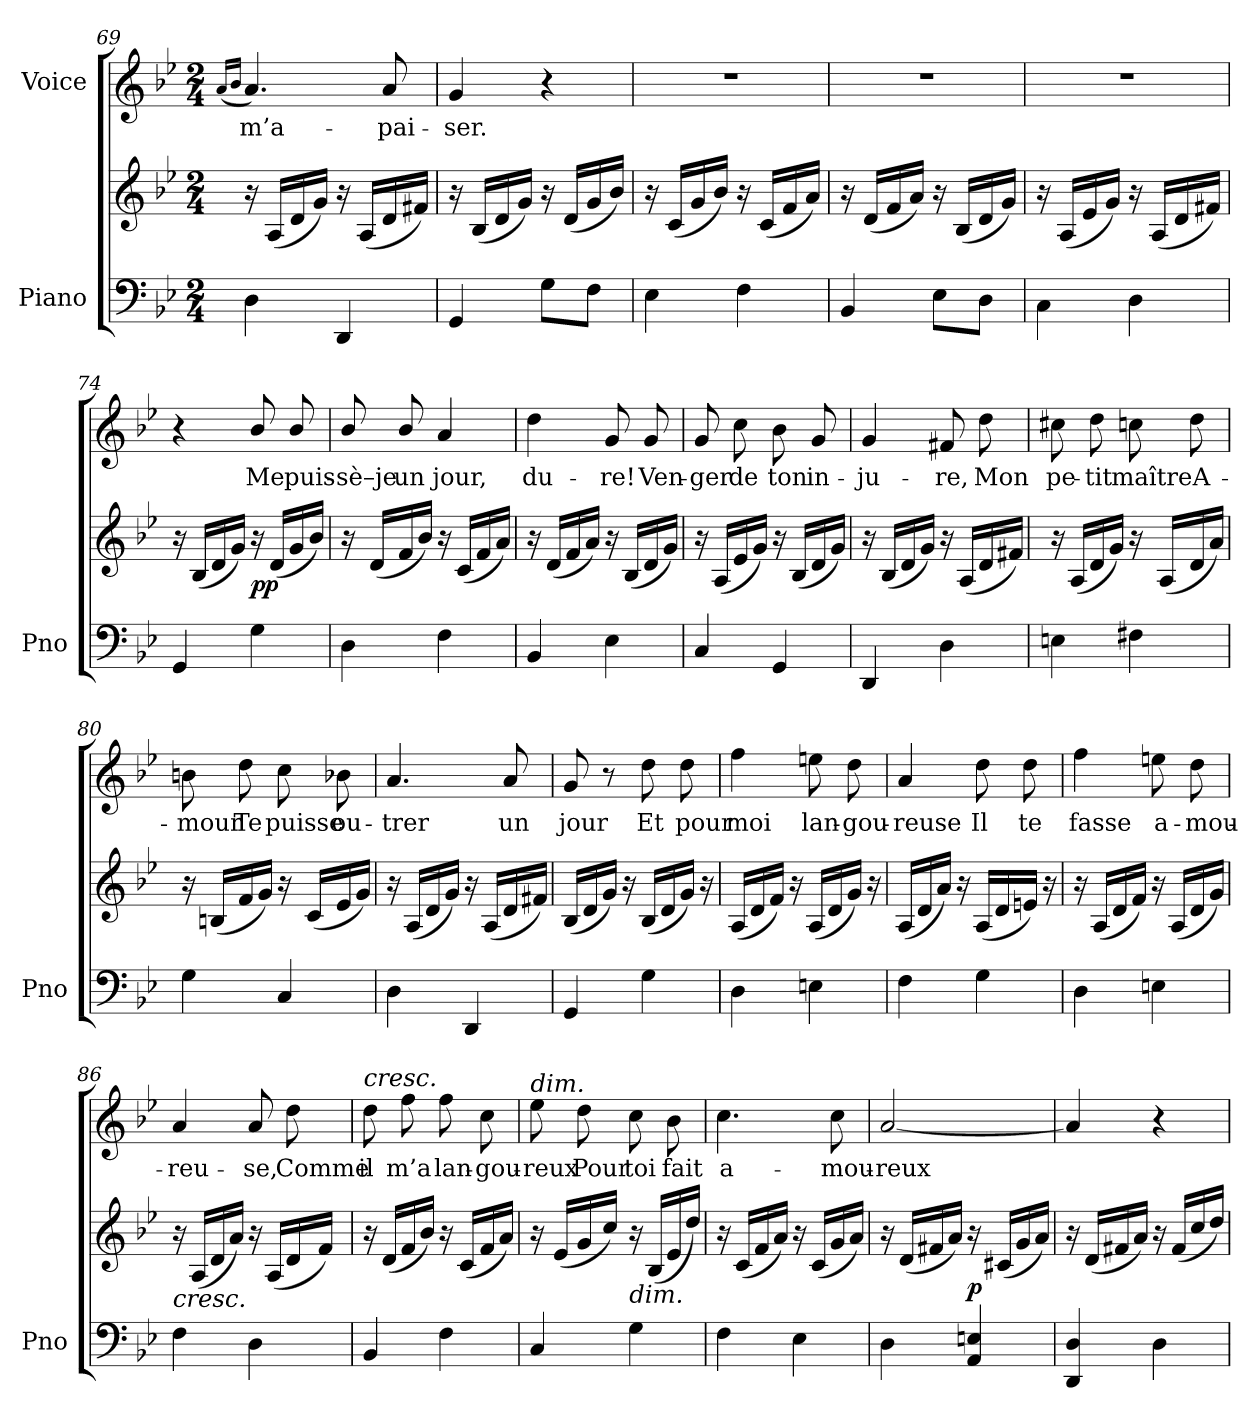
**kern	**kern	**dynam	**kern	**text
*part2	*part2	*part2	*part1	*part1
*staff3	*staff2	*staff2/3	*staff1	*staff1
*I"Piano	*	*	*I"Voice	*
*I'Pno	*	*	*	*
!!LO:LB:g=z
*clefF4	*clefG2	*	*clefG2	*
*k[b-e-]	*k[b-e-]	*	*k[b-e-]	*
*M2/4	*M2/4	*	*M2/4	*
=69	=69	=69	=69	=69
.	.	.	(<16qa/LL	.
.	.	.	16qb-/JJ	.
!	!	!	!	!LO:LY:b
4D\	16r	.	4.a/)	m’a-
.	(<16A/LL	.	.	.
.	16d/	.	.	.
.	16g/JJ)	.	.	.
4DD/	16r	.	.	.
.	(<16A/LL	.	.	.
!	!	!	!	!LO:LY:b
.	16d/	.	8a/	-pai-
.	16f#X/JJ)	.	.	.
=70	=70	=70	=70	=70
!	!	!	!	!LO:LY:b
4GG/	16r	.	4g/	-ser.
.	(<16B-/LL	.	.	.
.	16d/	.	.	.
.	16g/JJ)	.	.	.
8G\L	16r	.	4r	.
.	(<16d/LL	.	.	.
8F\J	16g/	.	.	.
.	16b-/JJ)	.	.	.
=71	=71	=71	=71	=71
4E-\	16r	.	2r	.
.	(<16c/LL	.	.	.
.	16g/	.	.	.
.	16b-/JJ)	.	.	.
4F\	16r	.	.	.
.	(<16c/LL	.	.	.
.	16f/	.	.	.
.	16a/JJ)	.	.	.
=72	=72	=72	=72	=72
4BB-/	16r	.	2r	.
.	(<16d/LL	.	.	.
.	16f/	.	.	.
.	16a/JJ)	.	.	.
8E-\L	16r	.	.	.
.	(<16B-/LL	.	.	.
8D\J	16d/	.	.	.
.	16g/JJ)	.	.	.
!!LO:LB:g=z
=73	=73	=73	=73	=73
4C\	16r	.	2r	.
.	(<16A/LL	.	.	.
.	16e-/	.	.	.
.	16g/JJ)	.	.	.
4D\	16r	.	.	.
.	(<16A/LL	.	.	.
.	16d/	.	.	.
.	16f#X/JJ)	.	.	.
=74	=74	=74	=74	=74
4GG/	16r	.	4r	.
.	(<16B-/LL	.	.	.
.	16d/	.	.	.
.	16g/JJ)	.	.	.
!	!	!LO:DY:b	!	!LO:LY:b
4G\	16r	pp	8b-/	Me
.	(<16d/LL	.	.	.
!	!	!	!	!LO:LY:b
.	16g/	.	8b-/	puis-
.	16b-/JJ)	.	.	.
=75	=75	=75	=75	=75
!	!	!	!	!LO:LY:b
4D\	16r	.	8b-/	-sè–je
.	(<16d/LL	.	.	.
!	!	!	!	!LO:LY:b
.	16f/	.	8b-/	un
.	16b-/JJ)	.	.	.
!	!	!	!	!LO:LY:b
4F\	16r	.	4a/	jour,
.	(<16c/LL	.	.	.
.	16f/	.	.	.
.	16a/JJ)	.	.	.
=76	=76	=76	=76	=76
!	!	!	!	!LO:LY:b
4BB-/	16r	.	4dd\	du-
.	(<16d/LL	.	.	.
.	16f/	.	.	.
.	16a/JJ)	.	.	.
!	!	!	!	!LO:LY:b
4E-\	16r	.	8g/	-re!
.	(<16B-/LL	.	.	.
!	!	!	!	!LO:LY:b
.	16d/	.	8g/	Ven-
.	16g/JJ)	.	.	.
!!LO:PB:g=z
=77	=77	=77	=77	=77
!	!	!	!	!LO:LY:b
4C/	16r	.	8g/	-ger
.	(<16A/LL	.	.	.
!	!	!	!	!LO:LY:b
.	16e-/	.	8cc\	de
.	16g/JJ)	.	.	.
!	!	!	!	!LO:LY:b
4GG/	16r	.	8b-\	ton
.	(<16B-/LL	.	.	.
!	!	!	!	!LO:LY:b
.	16d/	.	8g/	in-
.	16g/JJ)	.	.	.
=78	=78	=78	=78	=78
!	!	!	!	!LO:LY:b
4DD/	16r	.	4g/	-ju-
.	(<16B-/LL	.	.	.
.	16d/	.	.	.
.	16g/JJ)	.	.	.
!	!	!	!	!LO:LY:b
4D\	16r	.	8f#X/	-re,
.	(<16A/LL	.	.	.
!	!	!	!	!LO:LY:b
.	16d/	.	8dd\	Mon
.	16f#X/JJ)	.	.	.
=79	=79	=79	=79	=79
!	!	!	!	!LO:LY:b
4En\	16r	.	8cc#X\	pe-
.	(<16A/LL	.	.	.
!	!	!	!	!LO:LY:b
.	16d/	.	8dd\	-tit
.	16g/JJ)	.	.	.
!	!	!	!	!LO:LY:b
4F#X\	16r	.	8ccn\	maître
.	(<16A/LL	.	.	.
!	!	!	!	!LO:LY:b
.	16d/	.	8dd\	A-
.	16a/JJ)	.	.	.
=80	=80	=80	=80	=80
!	!	!	!	!LO:LY:b
4G\	16r	.	8bn\	-mour
.	(<16Bn/LL	.	.	.
!	!	!	!	!LO:LY:b
.	16f/	.	8dd\	Te
.	16g/JJ)	.	.	.
!	!	!	!	!LO:LY:b
4C/	16r	.	8cc\	puisse
.	(<16c/LL	.	.	.
!	!	!	!	!LO:LY:b
.	16e-/	.	8b-X\	ou-
.	16g/JJ)	.	.	.
!!LO:LB:g=z
=81	=81	=81	=81	=81
!	!	!	!	!LO:LY:b
4D\	16r	.	4.a/	-trer
.	(<16A/LL	.	.	.
.	16d/	.	.	.
.	16g/JJ)	.	.	.
4DD/	16r	.	.	.
.	(<16A/LL	.	.	.
!	!	!	!	!LO:LY:b
.	16d/	.	8a/	un
.	16f#X/JJ)	.	.	.
=82	=82	=82	=82	=82
!	!	!	!	!LO:LY:b
4GG/	(<16B-/LL	.	8g/	jour
.	16d/	.	.	.
.	16g/JJ)	.	8r	.
.	16r	.	.	.
!	!	!	!	!LO:LY:b
4G\	(<16B-/LL	.	8dd\	Et
.	16d/	.	.	.
!	!	!	!	!LO:LY:b
.	16g/JJ)	.	8dd\	pour
.	16r	.	.	.
=83	=83	=83	=83	=83
!	!	!	!	!LO:LY:b
4D\	(<16A/LL	.	4ff\	moi
.	16d/	.	.	.
.	16f/JJ)	.	.	.
.	16r	.	.	.
!	!	!	!	!LO:LY:b
4En\	(<16A/LL	.	8een\	lan-
.	16d/	.	.	.
!	!	!	!	!LO:LY:b
.	16g/JJ)	.	8dd\	-gou-
.	16r	.	.	.
=84	=84	=84	=84	=84
!	!	!	!	!LO:LY:b
4F\	(<16A/LL	.	4a/	-reuse
.	16d/	.	.	.
.	16a/JJ)	.	.	.
.	16r	.	.	.
!	!	!	!	!LO:LY:b
4G\	(<16A/LL	.	8dd\	Il
.	16d/	.	.	.
!	!	!	!	!LO:LY:b
.	16en/JJ)	.	8dd\	te
.	16r	.	.	.
!!LO:LB:g=z
=85	=85	=85	=85	=85
!	!	!	!	!LO:LY:b
4D\	16r	.	4ff\	fasse
.	(<16A/LL	.	.	.
.	16d/	.	.	.
.	16f/JJ)	.	.	.
!	!	!	!	!LO:LY:b
4En\	16r	.	8een\	a-
.	(<16A/LL	.	.	.
!	!	!	!	!LO:LY:b
.	16d/	.	8dd\	-mou-
.	16g/JJ)	.	.	.
=86	=86	=86	=86	=86
!	!LO:TX:b:i:t=cresc.	!	!	!
!	!	!	!	!LO:LY:b
4F\	16r	.	4a/	-reu-
.	(<16A/LL	.	.	.
.	16d/	.	.	.
.	16a/JJ)	.	.	.
!	!	!	!	!LO:LY:b
4D\	16r	.	8a/	-se,
.	(<16A/LL	.	.	.
!	!	!	!	!LO:LY:b
.	16d/	.	8dd\	Comme
.	16f/JJ)	.	.	.
=87	=87	=87	=87	=87
!	!	!	!LO:TX:a:i:t=cresc.	!
!	!	!	!	!LO:LY:b
4BB-/	16r	.	8dd\	il
.	(<16d/LL	.	.	.
!	!	!	!	!LO:LY:b
.	16f/	.	8ff\	m’a
.	16b-/JJ)	.	.	.
!	!	!	!	!LO:LY:b
4F\	16r	.	8ff\	lan-
.	(<16c/LL	.	.	.
!	!	!	!	!LO:LY:b
.	16f/	.	8cc\	-gou-
.	16a/JJ)	.	.	.
=88	=88	=88	=88	=88
!	!	!	!LO:TX:a:i:t=dim.	!
!	!	!	!	!LO:LY:b
4C/	16r	.	8ee-\	-reux
.	(<16e-/LL	.	.	.
!	!	!	!	!LO:LY:b
.	16g/	.	8dd\	Pour
.	16cc/JJ)	.	.	.
!	!LO:TX:b:i:t=dim.	!	!	!
!	!	!	!	!LO:LY:b
4G\	16r	.	8cc\	toi
.	(<16B-/LL	.	.	.
!	!	!	!	!LO:LY:b
.	16e-/	.	8b-\	fait
.	16dd/JJ)	.	.	.
!!LO:LB:g=z
=89	=89	=89	=89	=89
!	!	!	!	!LO:LY:b
4F\	16r	.	4.cc\	a-
.	(<16c/LL	.	.	.
.	16f/	.	.	.
.	16a/JJ)	.	.	.
4E-\	16r	.	.	.
.	(<16c/LL	.	.	.
!	!	!	!	!LO:LY:b
.	16g/	.	8cc\	-mou-
.	16a/JJ)	.	.	.
=90	=90	=90	=90	=90
!	!	!	!	!LO:LY:b
4D\	16r	.	[2a/	-reux
.	(<16d/LL	.	.	.
.	16f#X/	.	.	.
.	16a/JJ)	.	.	.
!	!	!LO:DY:b	!	!
4AA/ 4En/	16r	p	.	.
.	(<16c#X/LL	.	.	.
.	16g/	.	.	.
.	16a/JJ)	.	.	.
=91	=91	=91	=91	=91
4DD/ 4D/	16r	.	4a/]	.
.	(<16d/LL	.	.	.
.	16f#X/	.	.	.
.	16a/JJ)	.	.	.
4D\	16r	.	4r	.
.	(<16f#/LL	.	.	.
.	16cc/	.	.	.
.	16dd/JJ)	.	.	.
=	=	=	=	=
*-	*-	*-	*-	*-
